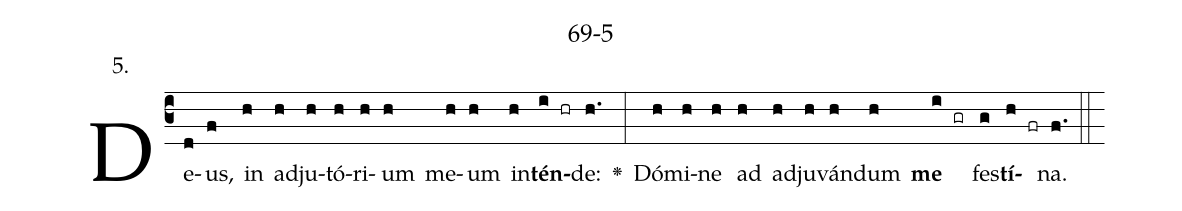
name: 69-5;
annotation: 5.;
%%
(c3)De(d)us,(f) in(h) ad(h)ju(h)tó(h)ri(h)um(h) me(h)um(h) in(h)<b>tén</b>(i hr)de:(h.) <v>\greheightstar</v>(:) Dó(h)mi(h)ne(h) ad(h) ad(h)ju(h)ván(h)dum(h) <b>me</b>(i gr) fes(g)<b>tí</b>(h fr)na.(f.) (::)


%E(h) u(h) o(i) u(g) a(h) e.(f.) (::)
